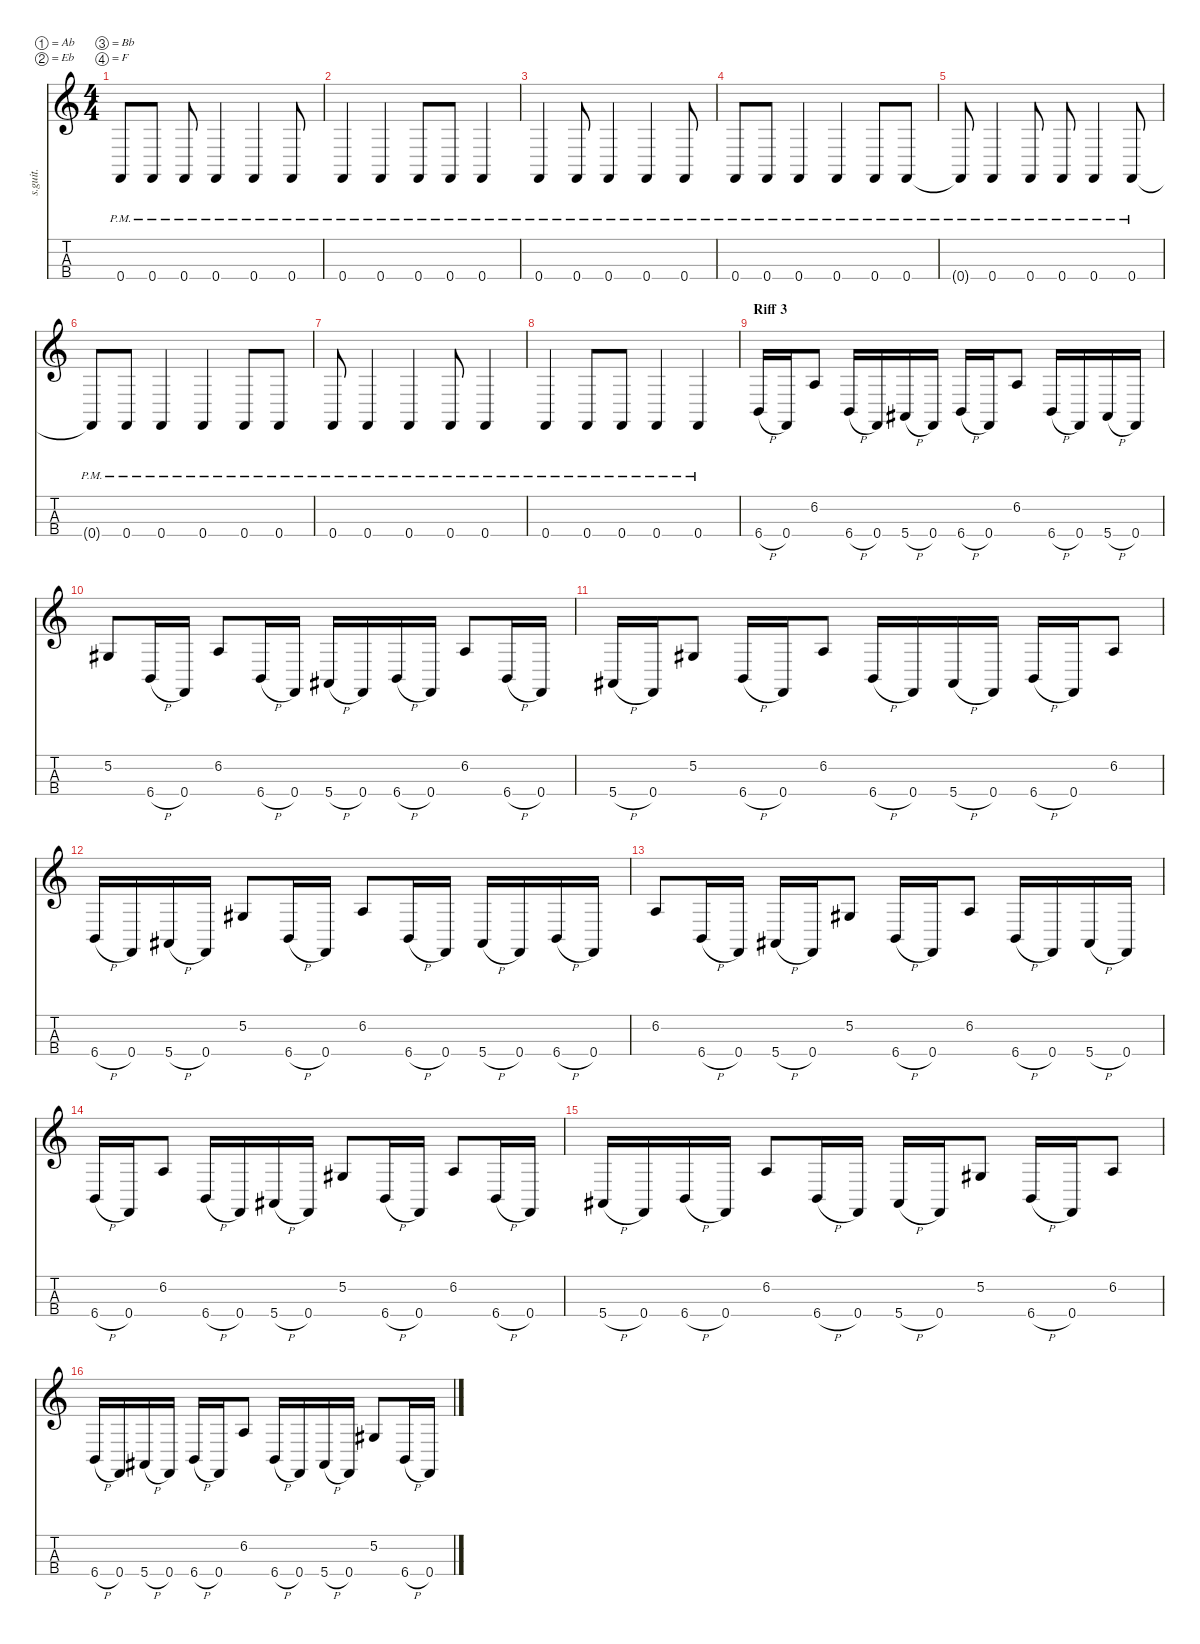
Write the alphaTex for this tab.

\defaultSystemsLayout 4
\hideDynamics
\bracketExtendMode nobrackets
\track ("Electric Bass" "s.guit.") {instrument electricbassfinger}
\staff {score tabs}
\tuning (Ab2 Eb2 Bb1 F1)
\ts (4 4)
\tempo (133 hide)
\clef g2
\ks c
0.4{pm}.8{lyrics (0 "") lyrics (1 "") lyrics (2 "") lyrics (3 "") lyrics (4 "") dy f} 0.4{pm}.8{lyrics (0 "") lyrics (1 "") lyrics (2 "") lyrics (3 "") lyrics (4 "")} 0.4{pm}.8{lyrics (0 "") lyrics (1 "") lyrics (2 "") lyrics (3 "") lyrics (4 "")} 0.4{pm}.4{lyrics (0 "") lyrics (1 "") lyrics (2 "") lyrics (3 "") lyrics (4 "")} 0.4{pm}.4{lyrics (0 "") lyrics (1 "") lyrics (2 "") lyrics (3 "") lyrics (4 "")} 0.4{pm}.8{lyrics (0 "") lyrics (1 "") lyrics (2 "") lyrics (3 "") lyrics (4 "")} |
0.4{pm}.4{lyrics (0 "") lyrics (1 "") lyrics (2 "") lyrics (3 "") lyrics (4 "")} 0.4{pm}.4{lyrics (0 "") lyrics (1 "") lyrics (2 "") lyrics (3 "") lyrics (4 "")} 0.4{pm}.8{lyrics (0 "") lyrics (1 "") lyrics (2 "") lyrics (3 "") lyrics (4 "")} 0.4{pm}.8{lyrics (0 "") lyrics (1 "") lyrics (2 "") lyrics (3 "") lyrics (4 "")} 0.4{pm}.4{lyrics (0 "") lyrics (1 "") lyrics (2 "") lyrics (3 "") lyrics (4 "")} |
0.4{pm}.4{lyrics (0 "") lyrics (1 "") lyrics (2 "") lyrics (3 "") lyrics (4 "")} 0.4{pm}.8{lyrics (0 "") lyrics (1 "") lyrics (2 "") lyrics (3 "") lyrics (4 "")} 0.4{pm}.4{lyrics (0 "") lyrics (1 "") lyrics (2 "") lyrics (3 "") lyrics (4 "")} 0.4{pm}.4{lyrics (0 "") lyrics (1 "") lyrics (2 "") lyrics (3 "") lyrics (4 "")} 0.4{pm}.8{lyrics (0 "") lyrics (1 "") lyrics (2 "") lyrics (3 "") lyrics (4 "")} |
0.4{pm}.8{lyrics (0 "") lyrics (1 "") lyrics (2 "") lyrics (3 "") lyrics (4 "")} 0.4{pm}.8{lyrics (0 "") lyrics (1 "") lyrics (2 "") lyrics (3 "") lyrics (4 "")} 0.4{pm}.4{lyrics (0 "") lyrics (1 "") lyrics (2 "") lyrics (3 "") lyrics (4 "")} 0.4{pm}.4{lyrics (0 "") lyrics (1 "") lyrics (2 "") lyrics (3 "") lyrics (4 "")} 0.4{pm}.8{lyrics (0 "") lyrics (1 "") lyrics (2 "") lyrics (3 "") lyrics (4 "")} 0.4{pm}.8{lyrics (0 "") lyrics (1 "") lyrics (2 "") lyrics (3 "") lyrics (4 "")} |
0.4{pm t}.8{lyrics (0 "") lyrics (1 "") lyrics (2 "") lyrics (3 "") lyrics (4 "")} 0.4{pm}.4{lyrics (0 "") lyrics (1 "") lyrics (2 "") lyrics (3 "") lyrics (4 "")} 0.4{pm}.8{lyrics (0 "") lyrics (1 "") lyrics (2 "") lyrics (3 "") lyrics (4 "")} 0.4{pm}.8{lyrics (0 "") lyrics (1 "") lyrics (2 "") lyrics (3 "") lyrics (4 "")} 0.4{pm}.4{lyrics (0 "") lyrics (1 "") lyrics (2 "") lyrics (3 "") lyrics (4 "")} 0.4{pm}.8{lyrics (0 "") lyrics (1 "") lyrics (2 "") lyrics (3 "") lyrics (4 "")} |
0.4{pm t}.8{lyrics (0 "") lyrics (1 "") lyrics (2 "") lyrics (3 "") lyrics (4 "")} 0.4{pm}.8{lyrics (0 "") lyrics (1 "") lyrics (2 "") lyrics (3 "") lyrics (4 "")} 0.4{pm}.4{lyrics (0 "") lyrics (1 "") lyrics (2 "") lyrics (3 "") lyrics (4 "")} 0.4{pm}.4{lyrics (0 "") lyrics (1 "") lyrics (2 "") lyrics (3 "") lyrics (4 "")} 0.4{pm}.8{lyrics (0 "") lyrics (1 "") lyrics (2 "") lyrics (3 "") lyrics (4 "")} 0.4{pm}.8{lyrics (0 "") lyrics (1 "") lyrics (2 "") lyrics (3 "") lyrics (4 "")} |
0.4{pm}.8{lyrics (0 "") lyrics (1 "") lyrics (2 "") lyrics (3 "") lyrics (4 "")} 0.4{pm}.4{lyrics (0 "") lyrics (1 "") lyrics (2 "") lyrics (3 "") lyrics (4 "")} 0.4{pm}.4{lyrics (0 "") lyrics (1 "") lyrics (2 "") lyrics (3 "") lyrics (4 "")} 0.4{pm}.8{lyrics (0 "") lyrics (1 "") lyrics (2 "") lyrics (3 "") lyrics (4 "")} 0.4{pm}.4{lyrics (0 "") lyrics (1 "") lyrics (2 "") lyrics (3 "") lyrics (4 "")} |
0.4{pm}.4{lyrics (0 "") lyrics (1 "") lyrics (2 "") lyrics (3 "") lyrics (4 "")} 0.4{pm}.8{lyrics (0 "") lyrics (1 "") lyrics (2 "") lyrics (3 "") lyrics (4 "")} 0.4{pm}.8{lyrics (0 "") lyrics (1 "") lyrics (2 "") lyrics (3 "") lyrics (4 "")} 0.4{pm}.4{lyrics (0 "") lyrics (1 "") lyrics (2 "") lyrics (3 "") lyrics (4 "")} 0.4{pm}.4{lyrics (0 "") lyrics (1 "") lyrics (2 "") lyrics (3 "") lyrics (4 "")} |
\section ("" "Riff 3")
6.4{h}.16{lyrics (0 "") lyrics (1 "") lyrics (2 "") lyrics (3 "") lyrics (4 "")} 0.4.16{lyrics (0 "") lyrics (1 "") lyrics (2 "") lyrics (3 "") lyrics (4 "")} 6.2.8{lyrics (0 "") lyrics (1 "") lyrics (2 "") lyrics (3 "") lyrics (4 "")} 6.4{h}.16{lyrics (0 "") lyrics (1 "") lyrics (2 "") lyrics (3 "") lyrics (4 "")} 0.4.16{lyrics (0 "") lyrics (1 "") lyrics (2 "") lyrics (3 "") lyrics (4 "")} 5.4{h acc #}.16{lyrics (0 "") lyrics (1 "") lyrics (2 "") lyrics (3 "") lyrics (4 "")} 0.4.16{lyrics (0 "") lyrics (1 "") lyrics (2 "") lyrics (3 "") lyrics (4 "")} 6.4{h}.16{lyrics (0 "") lyrics (1 "") lyrics (2 "") lyrics (3 "") lyrics (4 "")} 0.4.16{lyrics (0 "") lyrics (1 "") lyrics (2 "") lyrics (3 "") lyrics (4 "")} 6.2.8{lyrics (0 "") lyrics (1 "") lyrics (2 "") lyrics (3 "") lyrics (4 "")} 6.4{h}.16{lyrics (0 "") lyrics (1 "") lyrics (2 "") lyrics (3 "") lyrics (4 "")} 0.4.16{lyrics (0 "") lyrics (1 "") lyrics (2 "") lyrics (3 "") lyrics (4 "")} 5.4{h acc #}.16{lyrics (0 "") lyrics (1 "") lyrics (2 "") lyrics (3 "") lyrics (4 "")} 0.4.16{lyrics (0 "") lyrics (1 "") lyrics (2 "") lyrics (3 "") lyrics (4 "")} |
5.2{acc #}.8{lyrics (0 "") lyrics (1 "") lyrics (2 "") lyrics (3 "") lyrics (4 "")} 6.4{h}.16{lyrics (0 "") lyrics (1 "") lyrics (2 "") lyrics (3 "") lyrics (4 "")} 0.4.16{lyrics (0 "") lyrics (1 "") lyrics (2 "") lyrics (3 "") lyrics (4 "")} 6.2.8{lyrics (0 "") lyrics (1 "") lyrics (2 "") lyrics (3 "") lyrics (4 "")} 6.4{h}.16{lyrics (0 "") lyrics (1 "") lyrics (2 "") lyrics (3 "") lyrics (4 "")} 0.4.16{lyrics (0 "") lyrics (1 "") lyrics (2 "") lyrics (3 "") lyrics (4 "")} 5.4{h acc #}.16{lyrics (0 "") lyrics (1 "") lyrics (2 "") lyrics (3 "") lyrics (4 "")} 0.4.16{lyrics (0 "") lyrics (1 "") lyrics (2 "") lyrics (3 "") lyrics (4 "")} 6.4{h}.16{lyrics (0 "") lyrics (1 "") lyrics (2 "") lyrics (3 "") lyrics (4 "")} 0.4.16{lyrics (0 "") lyrics (1 "") lyrics (2 "") lyrics (3 "") lyrics (4 "")} 6.2.8{lyrics (0 "") lyrics (1 "") lyrics (2 "") lyrics (3 "") lyrics (4 "")} 6.4{h}.16{lyrics (0 "") lyrics (1 "") lyrics (2 "") lyrics (3 "") lyrics (4 "")} 0.4.16{lyrics (0 "") lyrics (1 "") lyrics (2 "") lyrics (3 "") lyrics (4 "")} |
5.4{h acc #}.16{lyrics (0 "") lyrics (1 "") lyrics (2 "") lyrics (3 "") lyrics (4 "")} 0.4.16{lyrics (0 "") lyrics (1 "") lyrics (2 "") lyrics (3 "") lyrics (4 "")} 5.2{acc #}.8{lyrics (0 "") lyrics (1 "") lyrics (2 "") lyrics (3 "") lyrics (4 "")} 6.4{h}.16{lyrics (0 "") lyrics (1 "") lyrics (2 "") lyrics (3 "") lyrics (4 "")} 0.4.16{lyrics (0 "") lyrics (1 "") lyrics (2 "") lyrics (3 "") lyrics (4 "")} 6.2.8{lyrics (0 "") lyrics (1 "") lyrics (2 "") lyrics (3 "") lyrics (4 "")} 6.4{h}.16{lyrics (0 "") lyrics (1 "") lyrics (2 "") lyrics (3 "") lyrics (4 "")} 0.4.16{lyrics (0 "") lyrics (1 "") lyrics (2 "") lyrics (3 "") lyrics (4 "")} 5.4{h acc #}.16{lyrics (0 "") lyrics (1 "") lyrics (2 "") lyrics (3 "") lyrics (4 "")} 0.4.16{lyrics (0 "") lyrics (1 "") lyrics (2 "") lyrics (3 "") lyrics (4 "")} 6.4{h}.16{lyrics (0 "") lyrics (1 "") lyrics (2 "") lyrics (3 "") lyrics (4 "")} 0.4.16{lyrics (0 "") lyrics (1 "") lyrics (2 "") lyrics (3 "") lyrics (4 "")} 6.2.8{lyrics (0 "") lyrics (1 "") lyrics (2 "") lyrics (3 "") lyrics (4 "")} |
6.4{h}.16{lyrics (0 "") lyrics (1 "") lyrics (2 "") lyrics (3 "") lyrics (4 "")} 0.4.16{lyrics (0 "") lyrics (1 "") lyrics (2 "") lyrics (3 "") lyrics (4 "")} 5.4{h acc #}.16{lyrics (0 "") lyrics (1 "") lyrics (2 "") lyrics (3 "") lyrics (4 "")} 0.4.16{lyrics (0 "") lyrics (1 "") lyrics (2 "") lyrics (3 "") lyrics (4 "")} 5.2{acc #}.8{lyrics (0 "") lyrics (1 "") lyrics (2 "") lyrics (3 "") lyrics (4 "")} 6.4{h}.16{lyrics (0 "") lyrics (1 "") lyrics (2 "") lyrics (3 "") lyrics (4 "")} 0.4.16{lyrics (0 "") lyrics (1 "") lyrics (2 "") lyrics (3 "") lyrics (4 "")} 6.2.8{lyrics (0 "") lyrics (1 "") lyrics (2 "") lyrics (3 "") lyrics (4 "")} 6.4{h}.16{lyrics (0 "") lyrics (1 "") lyrics (2 "") lyrics (3 "") lyrics (4 "")} 0.4.16{lyrics (0 "") lyrics (1 "") lyrics (2 "") lyrics (3 "") lyrics (4 "")} 5.4{h acc #}.16{lyrics (0 "") lyrics (1 "") lyrics (2 "") lyrics (3 "") lyrics (4 "")} 0.4.16{lyrics (0 "") lyrics (1 "") lyrics (2 "") lyrics (3 "") lyrics (4 "")} 6.4{h}.16{lyrics (0 "") lyrics (1 "") lyrics (2 "") lyrics (3 "") lyrics (4 "")} 0.4.16{lyrics (0 "") lyrics (1 "") lyrics (2 "") lyrics (3 "") lyrics (4 "")} |
6.2.8{lyrics (0 "") lyrics (1 "") lyrics (2 "") lyrics (3 "") lyrics (4 "")} 6.4{h}.16{lyrics (0 "") lyrics (1 "") lyrics (2 "") lyrics (3 "") lyrics (4 "")} 0.4.16{lyrics (0 "") lyrics (1 "") lyrics (2 "") lyrics (3 "") lyrics (4 "")} 5.4{h acc #}.16{lyrics (0 "") lyrics (1 "") lyrics (2 "") lyrics (3 "") lyrics (4 "")} 0.4.16{lyrics (0 "") lyrics (1 "") lyrics (2 "") lyrics (3 "") lyrics (4 "")} 5.2{acc #}.8{lyrics (0 "") lyrics (1 "") lyrics (2 "") lyrics (3 "") lyrics (4 "")} 6.4{h}.16{lyrics (0 "") lyrics (1 "") lyrics (2 "") lyrics (3 "") lyrics (4 "")} 0.4.16{lyrics (0 "") lyrics (1 "") lyrics (2 "") lyrics (3 "") lyrics (4 "")} 6.2.8{lyrics (0 "") lyrics (1 "") lyrics (2 "") lyrics (3 "") lyrics (4 "")} 6.4{h}.16{lyrics (0 "") lyrics (1 "") lyrics (2 "") lyrics (3 "") lyrics (4 "")} 0.4.16{lyrics (0 "") lyrics (1 "") lyrics (2 "") lyrics (3 "") lyrics (4 "")} 5.4{h acc #}.16{lyrics (0 "") lyrics (1 "") lyrics (2 "") lyrics (3 "") lyrics (4 "")} 0.4.16{lyrics (0 "") lyrics (1 "") lyrics (2 "") lyrics (3 "") lyrics (4 "")} |
6.4{h}.16{lyrics (0 "") lyrics (1 "") lyrics (2 "") lyrics (3 "") lyrics (4 "")} 0.4.16{lyrics (0 "") lyrics (1 "") lyrics (2 "") lyrics (3 "") lyrics (4 "")} 6.2.8{lyrics (0 "") lyrics (1 "") lyrics (2 "") lyrics (3 "") lyrics (4 "")} 6.4{h}.16{lyrics (0 "") lyrics (1 "") lyrics (2 "") lyrics (3 "") lyrics (4 "")} 0.4.16{lyrics (0 "") lyrics (1 "") lyrics (2 "") lyrics (3 "") lyrics (4 "")} 5.4{h acc #}.16{lyrics (0 "") lyrics (1 "") lyrics (2 "") lyrics (3 "") lyrics (4 "")} 0.4.16{lyrics (0 "") lyrics (1 "") lyrics (2 "") lyrics (3 "") lyrics (4 "")} 5.2{acc #}.8{lyrics (0 "") lyrics (1 "") lyrics (2 "") lyrics (3 "") lyrics (4 "")} 6.4{h}.16{lyrics (0 "") lyrics (1 "") lyrics (2 "") lyrics (3 "") lyrics (4 "")} 0.4.16{lyrics (0 "") lyrics (1 "") lyrics (2 "") lyrics (3 "") lyrics (4 "")} 6.2.8{lyrics (0 "") lyrics (1 "") lyrics (2 "") lyrics (3 "") lyrics (4 "")} 6.4{h}.16{lyrics (0 "") lyrics (1 "") lyrics (2 "") lyrics (3 "") lyrics (4 "")} 0.4.16{lyrics (0 "") lyrics (1 "") lyrics (2 "") lyrics (3 "") lyrics (4 "")} |
5.4{h acc #}.16{lyrics (0 "") lyrics (1 "") lyrics (2 "") lyrics (3 "") lyrics (4 "")} 0.4.16{lyrics (0 "") lyrics (1 "") lyrics (2 "") lyrics (3 "") lyrics (4 "")} 6.4{h}.16{lyrics (0 "") lyrics (1 "") lyrics (2 "") lyrics (3 "") lyrics (4 "")} 0.4.16{lyrics (0 "") lyrics (1 "") lyrics (2 "") lyrics (3 "") lyrics (4 "")} 6.2.8{lyrics (0 "") lyrics (1 "") lyrics (2 "") lyrics (3 "") lyrics (4 "")} 6.4{h}.16{lyrics (0 "") lyrics (1 "") lyrics (2 "") lyrics (3 "") lyrics (4 "")} 0.4.16{lyrics (0 "") lyrics (1 "") lyrics (2 "") lyrics (3 "") lyrics (4 "")} 5.4{h acc #}.16{lyrics (0 "") lyrics (1 "") lyrics (2 "") lyrics (3 "") lyrics (4 "")} 0.4.16{lyrics (0 "") lyrics (1 "") lyrics (2 "") lyrics (3 "") lyrics (4 "")} 5.2{acc #}.8{lyrics (0 "") lyrics (1 "") lyrics (2 "") lyrics (3 "") lyrics (4 "")} 6.4{h}.16{lyrics (0 "") lyrics (1 "") lyrics (2 "") lyrics (3 "") lyrics (4 "")} 0.4.16{lyrics (0 "") lyrics (1 "") lyrics (2 "") lyrics (3 "") lyrics (4 "")} 6.2.8{lyrics (0 "") lyrics (1 "") lyrics (2 "") lyrics (3 "") lyrics (4 "")} |
6.4{h}.16{lyrics (0 "") lyrics (1 "") lyrics (2 "") lyrics (3 "") lyrics (4 "")} 0.4.16{lyrics (0 "") lyrics (1 "") lyrics (2 "") lyrics (3 "") lyrics (4 "")} 5.4{h acc #}.16{lyrics (0 "") lyrics (1 "") lyrics (2 "") lyrics (3 "") lyrics (4 "")} 0.4.16{lyrics (0 "") lyrics (1 "") lyrics (2 "") lyrics (3 "") lyrics (4 "")} 6.4{h}.16{lyrics (0 "") lyrics (1 "") lyrics (2 "") lyrics (3 "") lyrics (4 "")} 0.4.16{lyrics (0 "") lyrics (1 "") lyrics (2 "") lyrics (3 "") lyrics (4 "")} 6.2.8{lyrics (0 "") lyrics (1 "") lyrics (2 "") lyrics (3 "") lyrics (4 "")} 6.4{h}.16{lyrics (0 "") lyrics (1 "") lyrics (2 "") lyrics (3 "") lyrics (4 "")} 0.4.16{lyrics (0 "") lyrics (1 "") lyrics (2 "") lyrics (3 "") lyrics (4 "")} 5.4{h acc #}.16{lyrics (0 "") lyrics (1 "") lyrics (2 "") lyrics (3 "") lyrics (4 "")} 0.4.16{lyrics (0 "") lyrics (1 "") lyrics (2 "") lyrics (3 "") lyrics (4 "")} 5.2{acc #}.8{lyrics (0 "") lyrics (1 "") lyrics (2 "") lyrics (3 "") lyrics (4 "")} 6.4{h}.16{lyrics (0 "") lyrics (1 "") lyrics (2 "") lyrics (3 "") lyrics (4 "")} 0.4.16{lyrics (0 "") lyrics (1 "") lyrics (2 "") lyrics (3 "") lyrics (4 "")}
